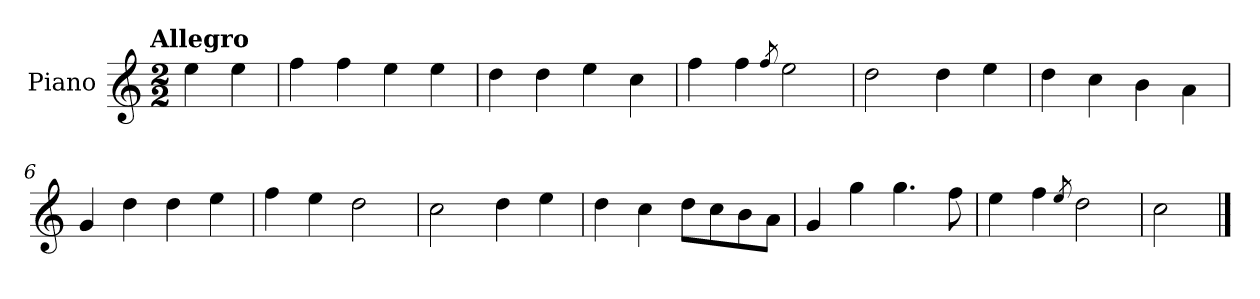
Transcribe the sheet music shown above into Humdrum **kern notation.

**kern
*part1
*staff1
*I"Piano
*I'Pno.
*clefG2
*k[]
!!LO:TX:omd:t=Allegro
*M2/2
*MM144
=
4ee\
4ee\
=1
4ff\
4ff\
4ee\
4ee\
=2
4dd\
4dd\
4ee\
4cc\
=3
4ff\
4ff\
8qff/
2ee\
!!LO:LB:g=z
=4
2dd\
4dd\
4ee\
=5
4dd\
4cc\
4b\
4a\
=6
4g/
4dd\
4dd\
4ee\
=7
4ff\
4ee\
2dd\
=8
2cc\
4dd\
4ee\
!!LO:LB:g=z
=9
4dd\
4cc\
8dd\L
8cc\
8b\
8a\J
=10
4g/
4gg\
4.gg\
8ff\
=11
4ee\
4ff\
8qee/
2dd\
=12
2cc\
==
*-
